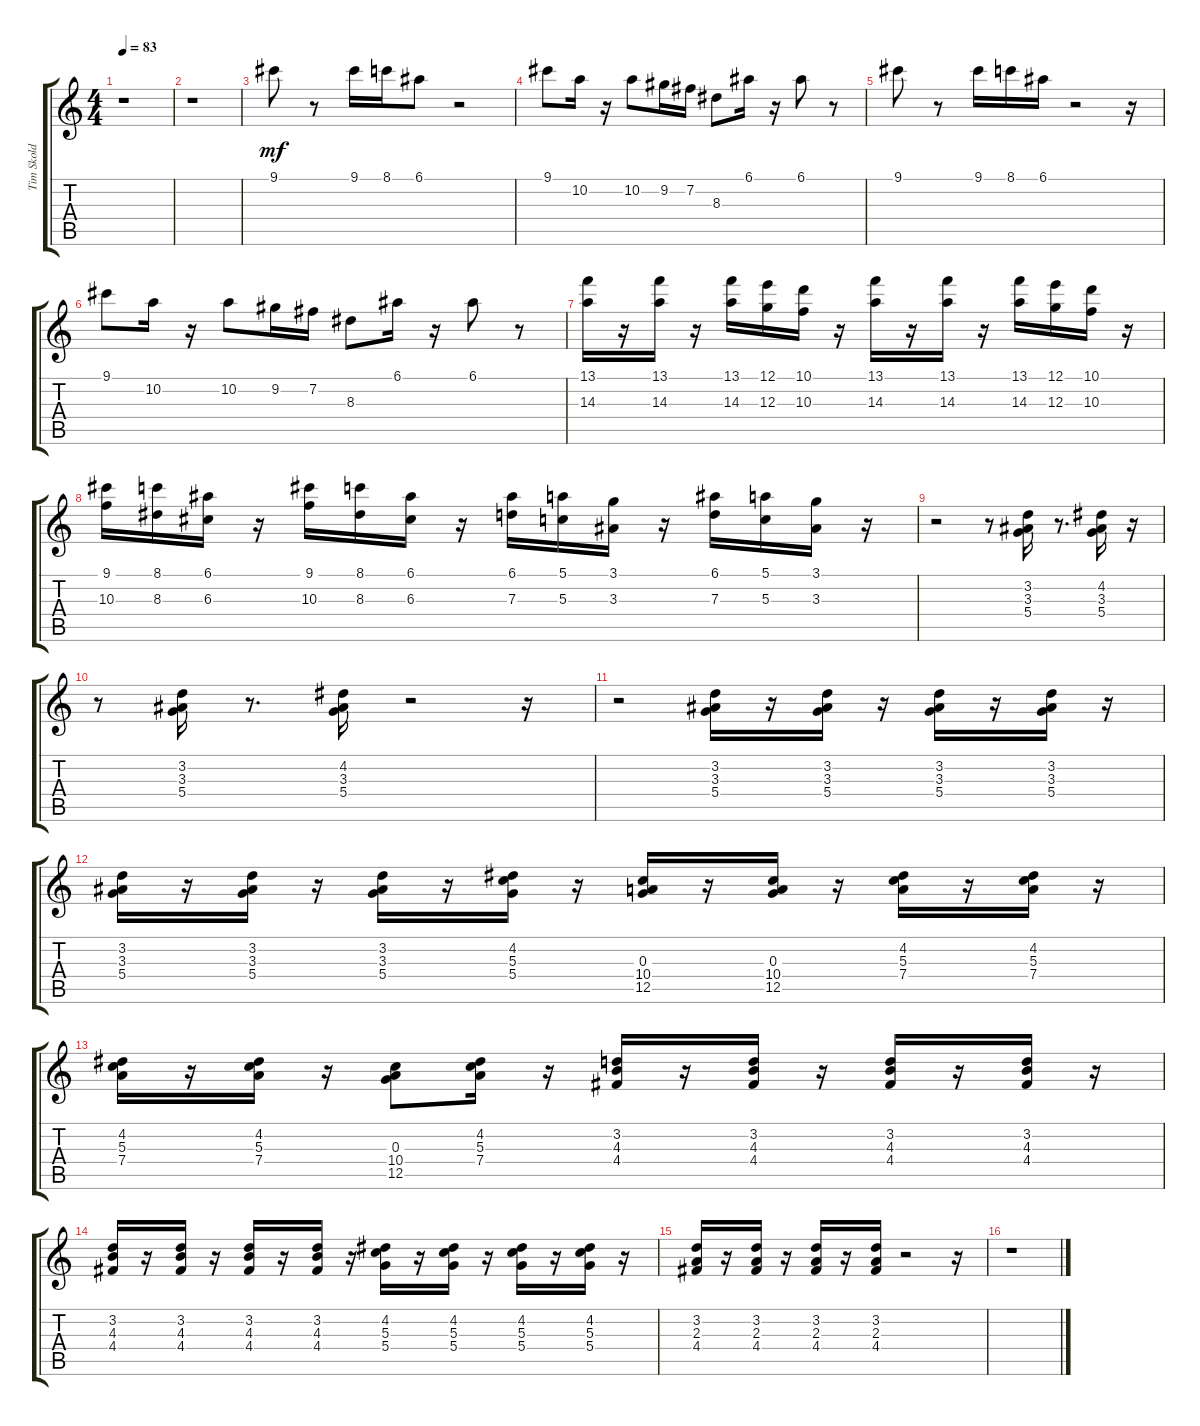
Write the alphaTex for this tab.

\track ("Tim Skold" "Tim Skold") {instrument distortionguitar}
\staff {score tabs}
\tuning (E4 B3 G3 D3 A2 E2) {hide}
\ts (4 4)
\tempo 83
\clef g2
\ks c
r.1{dy mf} |
r.1 |
9.1.8 r.8 9.1.16 8.1.16 6.1.8 r.2 |
9.1.8 10.2.16 r.16 10.2.8 9.2.16 7.2.16 8.3.8 6.1.16 r.16 6.1.8 r.8 |
9.1.8 r.8 9.1.16 8.1.16 6.1.16 r.2 r.16 |
9.1.8 10.2.16 r.16 10.2.8 9.2.16 7.2.16 8.3.8 6.1.16 r.16 6.1.8 r.8 |
(13.1 14.3).16 r.16 (13.1 14.3).16 r.16 (13.1 14.3).16 (12.1 12.3).16 (10.1 10.3).16 r.16 (13.1 14.3).16 r.16 (13.1 14.3).16 r.16 (13.1 14.3).16 (12.1 12.3).16 (10.1 10.3).16 r.16 |
(9.1 10.3).16 (8.1 8.3).16 (6.1 6.3).16 r.16 (9.1 10.3).16 (8.1 8.3).16 (6.1 6.3).16 r.16 (6.1 7.3).16 (5.1 5.3).16 (3.1 3.3).16 r.16 (6.1 7.3).16 (5.1 5.3).16 (3.1 3.3).16 r.16 |
r.2 r.8 (3.2 3.3 5.4).16 r.8{d} (4.2 3.3 5.4).16 r.16 |
r.8 (3.2 3.3 5.4).16 r.8{d} (4.2 3.3 5.4).16 r.2 r.16 |
r.2 (3.2 3.3 5.4).16 r.16 (3.2 3.3 5.4).16 r.16 (3.2 3.3 5.4).16 r.16 (3.2 3.3 5.4).16 r.16 |
(3.2 3.3 5.4).16 r.16 (3.2 3.3 5.4).16 r.16 (3.2 3.3 5.4).16 r.16 (4.2 5.3 5.4).16 r.16 (0.3 10.4 12.5).16 r.16 (0.3 10.4 12.5).16 r.16 (4.2 5.3 7.4).16 r.16 (4.2 5.3 7.4).16 r.16 |
(4.2 5.3 7.4).16 r.16 (4.2 5.3 7.4).16 r.16 (0.3 10.4 12.5).8 (4.2 5.3 7.4).16 r.16 (3.2 4.3 4.4).16 r.16 (3.2 4.3 4.4).16 r.16 (3.2 4.3 4.4).16 r.16 (3.2 4.3 4.4).16 r.16 |
(3.2 4.3 4.4).16 r.16 (3.2 4.3 4.4).16 r.16 (3.2 4.3 4.4).16 r.16 (3.2 4.3 4.4).16 r.16 (4.2 5.3 5.4).16 r.16 (4.2 5.3 5.4).16 r.16 (4.2 5.3 5.4).16 r.16 (4.2 5.3 5.4).16 r.16 |
(3.2 2.3 4.4).16 r.16 (3.2 2.3 4.4).16 r.16 (3.2 2.3 4.4).16 r.16 (3.2 2.3 4.4).16 r.2 r.16 |
r.1
